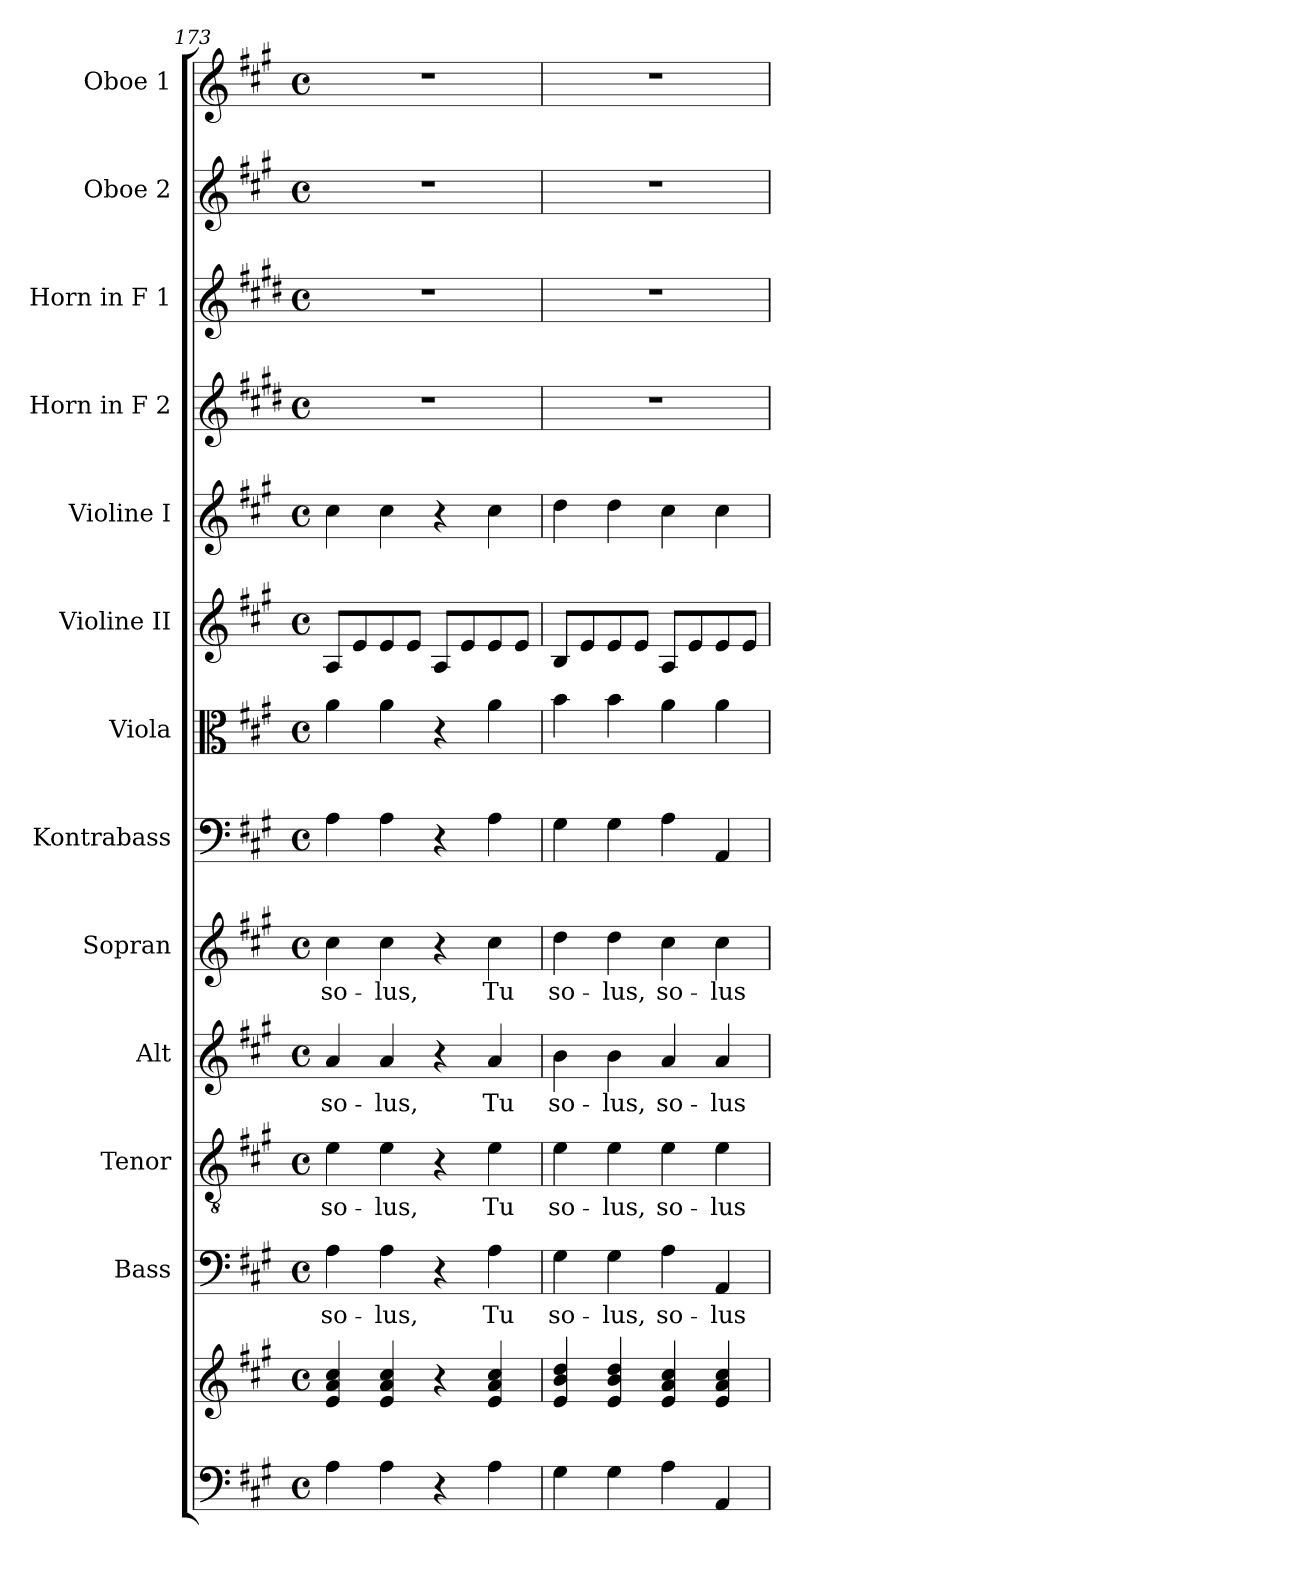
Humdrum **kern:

**kern	**kern	**kern	**text	**kern	**text	**kern	**text	**kern	**text	**kern	**kern	**kern	**kern	**kern	**kern	**kern	**kern
*part13	*part13	*part12	*part12	*part11	*part11	*part10	*part10	*part9	*part9	*part8	*part7	*part6	*part5	*part4	*part3	*part2	*part1
*staff14	*staff13	*staff12	*staff12	*staff11	*staff11	*staff10	*staff10	*staff9	*staff9	*staff8	*staff7	*staff6	*staff5	*staff4	*staff3	*staff2	*staff1
*	*	*I"Bass	*	*I"Tenor	*	*I"Alt	*	*I"Sopran	*	*I"Kontrabass	*I"Viola	*I"Violine II	*I"Violine I	*I"Horn in F 2	*I"Horn in F 1	*I"Oboe 2	*I"Oboe 1
*	*	*I'B.	*	*I'T.	*	*I'A.	*	*I'S.	*	*I'Kb.	*I'Vla.	*I'Vl. II	*I'Vl. I	*	*	*I'Ob.. 2	*I'Ob. 1
*clefF4	*clefG2	*clefF4	*	*clefGv2	*	*clefG2	*	*clefG2	*	*clefF4	*clefC3	*clefG2	*clefG2	*clefG2	*clefG2	*clefG2	*clefG2
*	*	*	*	*	*	*	*	*	*	*ITrd7c12	*	*	*	*ITrd4c7	*ITrd4c7	*	*
*k[f#c#g#]	*k[f#c#g#]	*k[f#c#g#]	*	*k[f#c#g#]	*	*k[f#c#g#]	*	*k[f#c#g#]	*	*k[f#c#g#]	*k[f#c#g#]	*k[f#c#g#]	*k[f#c#g#]	*k[f#c#g#]	*k[f#c#g#]	*k[f#c#g#]	*k[f#c#g#]
*A:	*A:	*A:	*	*A:	*	*A:	*	*A:	*	*A:	*A:	*A:	*A:	*A:	*A:	*A:	*A:
*M4/4	*M4/4	*M4/4	*	*M4/4	*	*M4/4	*	*M4/4	*	*M4/4	*M4/4	*M4/4	*M4/4	*M4/4	*M4/4	*M4/4	*M4/4
*met(c)	*met(c)	*met(c)	*	*met(c)	*	*met(c)	*	*met(c)	*	*met(c)	*met(c)	*met(c)	*met(c)	*met(c)	*met(c)	*met(c)	*met(c)
=173	=173	=173	=173	=173	=173	=173	=173	=173	=173	=173	=173	=173	=173	=173	=173	=173	=173
!	!	!	!LO:LY:b	!	!LO:LY:b	!	!LO:LY:b	!	!LO:LY:b	!	!	!	!	!	!	!	!
4A\	4e/ 4a/ 4cc#/	4A\	so-	4e\	so-	4a/	so-	4cc#\	so-	4AA\	4a\	8A/L	4cc#\	1r	1r	1r	1r
.	.	.	.	.	.	.	.	.	.	.	.	8e/	.	.	.	.	.
!	!	!	!LO:LY:b	!	!LO:LY:b	!	!LO:LY:b	!	!LO:LY:b	!	!	!	!	!	!	!	!
4A\	4e/ 4a/ 4cc#/	4A\	-lus,	4e\	-lus,	4a/	-lus,	4cc#\	-lus,	4AA\	4a\	8e/	4cc#\	.	.	.	.
.	.	.	.	.	.	.	.	.	.	.	.	8e/J	.	.	.	.	.
4r	4r	4r	.	4r	.	4r	.	4r	.	4r	4r	8A/L	4r	.	.	.	.
.	.	.	.	.	.	.	.	.	.	.	.	8e/	.	.	.	.	.
!	!	!	!LO:LY:b	!	!LO:LY:b	!	!LO:LY:b	!	!LO:LY:b	!	!	!	!	!	!	!	!
4A\	4e/ 4a/ 4cc#/	4A\	Tu	4e\	Tu	4a/	Tu	4cc#\	Tu	4AA\	4a\	8e/	4cc#\	.	.	.	.
.	.	.	.	.	.	.	.	.	.	.	.	8e/J	.	.	.	.	.
=174	=174	=174	=174	=174	=174	=174	=174	=174	=174	=174	=174	=174	=174	=174	=174	=174	=174
!	!	!	!LO:LY:b	!	!LO:LY:b	!	!LO:LY:b	!	!LO:LY:b	!	!	!	!	!	!	!	!
4G#\	4e/ 4b/ 4dd/	4G#\	so-	4e\	so-	4b\	so-	4dd\	so-	4GG#\	4b\	8B/L	4dd\	1r	1r	1r	1r
.	.	.	.	.	.	.	.	.	.	.	.	8e/	.	.	.	.	.
!	!	!	!LO:LY:b	!	!LO:LY:b	!	!LO:LY:b	!	!LO:LY:b	!	!	!	!	!	!	!	!
4G#\	4e/ 4b/ 4dd/	4G#\	-lus,	4e\	-lus,	4b\	-lus,	4dd\	-lus,	4GG#\	4b\	8e/	4dd\	.	.	.	.
.	.	.	.	.	.	.	.	.	.	.	.	8e/J	.	.	.	.	.
!	!	!	!LO:LY:b	!	!LO:LY:b	!	!LO:LY:b	!	!LO:LY:b	!	!	!	!	!	!	!	!
4A\	4e/ 4a/ 4cc#/	4A\	so-	4e\	so-	4a/	so-	4cc#\	so-	4AA\	4a\	8A/L	4cc#\	.	.	.	.
.	.	.	.	.	.	.	.	.	.	.	.	8e/	.	.	.	.	.
!	!	!	!LO:LY:b	!	!LO:LY:b	!	!LO:LY:b	!	!LO:LY:b	!	!	!	!	!	!	!	!
4AA/	4e/ 4a/ 4cc#/	4AA/	-lus	4e\	-lus	4a/	-lus	4cc#\	-lus	4AAA/	4a\	8e/	4cc#\	.	.	.	.
.	.	.	.	.	.	.	.	.	.	.	.	8e/J	.	.	.	.	.
=	=	=	=	=	=	=	=	=	=	=	=	=	=	=	=	=	=
*-	*-	*-	*-	*-	*-	*-	*-	*-	*-	*-	*-	*-	*-	*-	*-	*-	*-
